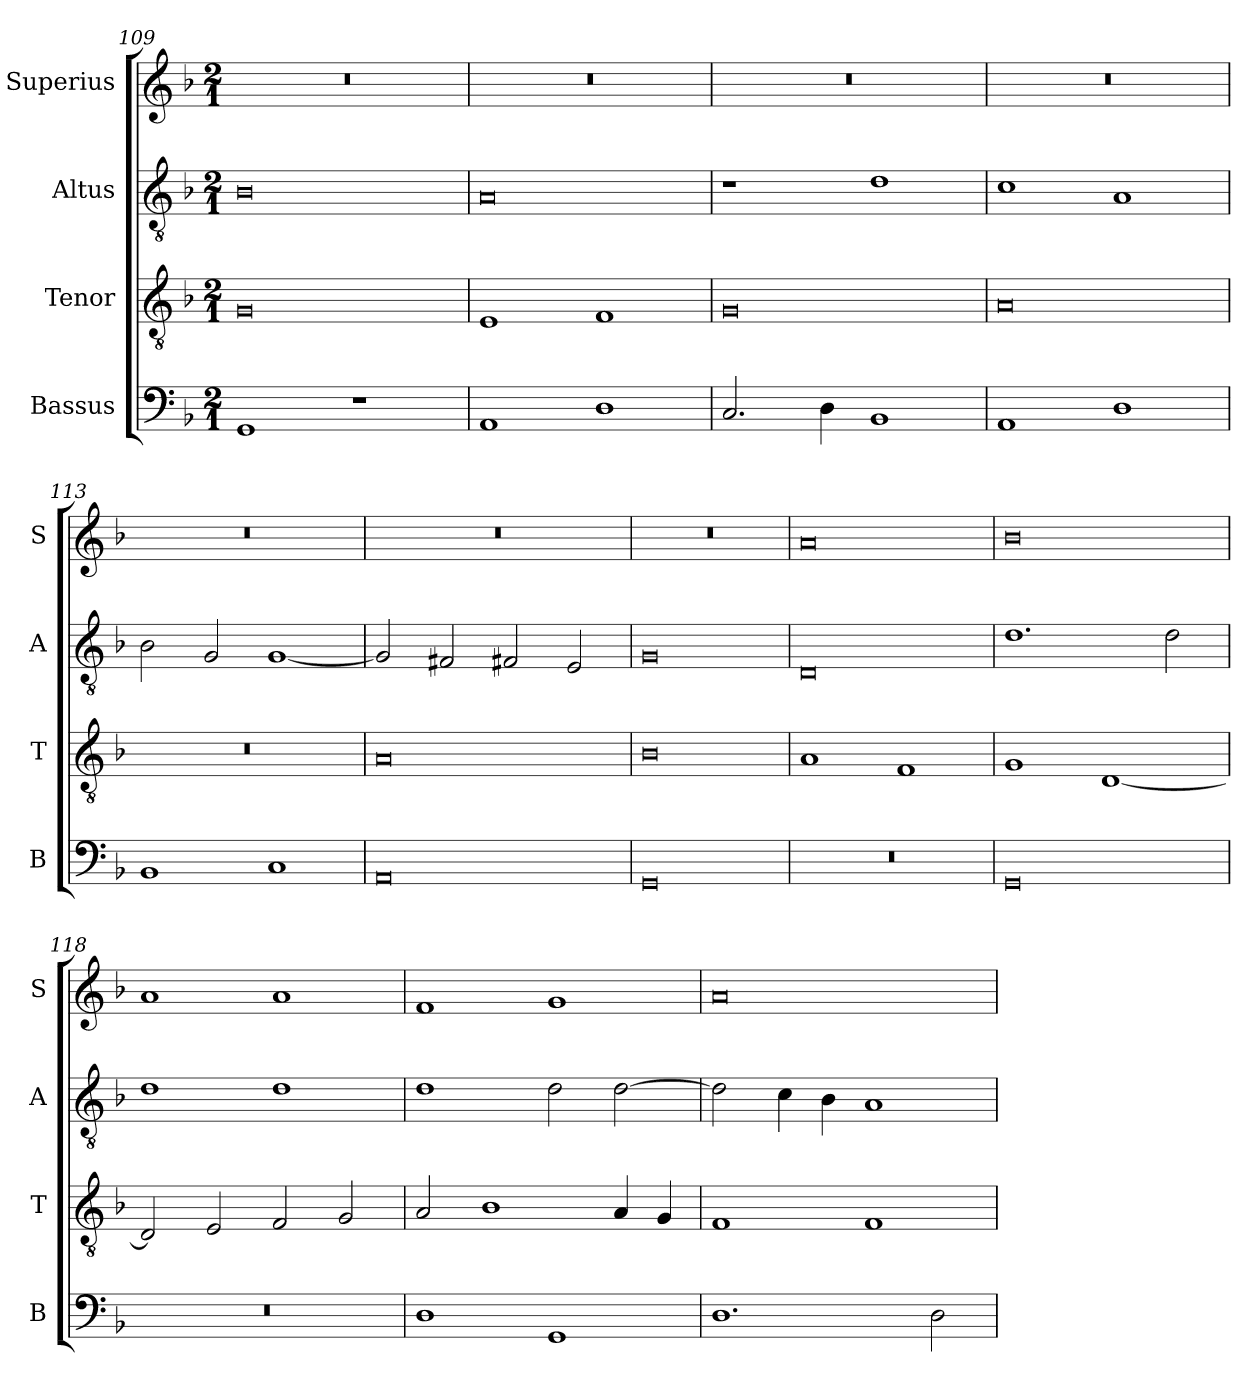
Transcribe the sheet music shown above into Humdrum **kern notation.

**kern	**kern	**kern	**kern
*part4	*part3	*part2	*part1
*staff4	*staff3	*staff2	*staff1
*I"Bassus	*I"Tenor	*I"Altus	*I"Superius
*I'B	*I'T	*I'A	*I'S
*clefF4	*clefGv2	*clefGv2	*clefG2
*k[b-]	*k[b-]	*k[b-]	*k[b-]
*M2/1	*M2/1	*M2/1	*M2/1
=109	=109	=109	=109
1GG	0G	0B-	0r
1r	.	.	.
=110	=110	=110	=110
1AA	1E	0A	0r
1D	1F	.	.
=111	=111	=111	=111
2.C/	0G	1r	0r
4D\	.	.	.
1BB-	.	1d	.
=112	=112	=112	=112
1AA	0A	1c	0r
1D	.	1A	.
=113	=113	=113	=113
1BB-	0r	2B-\	0r
.	.	2G/	.
1C	.	[1G	.
=114	=114	=114	=114
0AA	0A	2G/]	0r
.	.	2F#X/	.
.	.	2F#X/	.
.	.	2E/	.
=115	=115	=115	=115
0GG	0B-	0G	0r
=116	=116	=116	=116
0r	1A	0D	0a
.	1F	.	.
=117	=117	=117	=117
0GG	1G	1.d	0b-
.	[1D	.	.
.	.	2d\	.
=118	=118	=118	=118
0r	2D/]	1d	1a
.	2E/	.	.
.	2F/	1d	1a
.	2G/	.	.
=119	=119	=119	=119
1D	2A/	1d	1f
.	1B-	.	.
1GG	.	2d\	1g
.	4A/	[2d\	.
.	4G/	.	.
=120	=120	=120	=120
1.D	1F	2d\]	0a
.	.	4c\	.
.	.	4B-\	.
.	1F	1A	.
2D\	.	.	.
=	=	=	=
*-	*-	*-	*-
